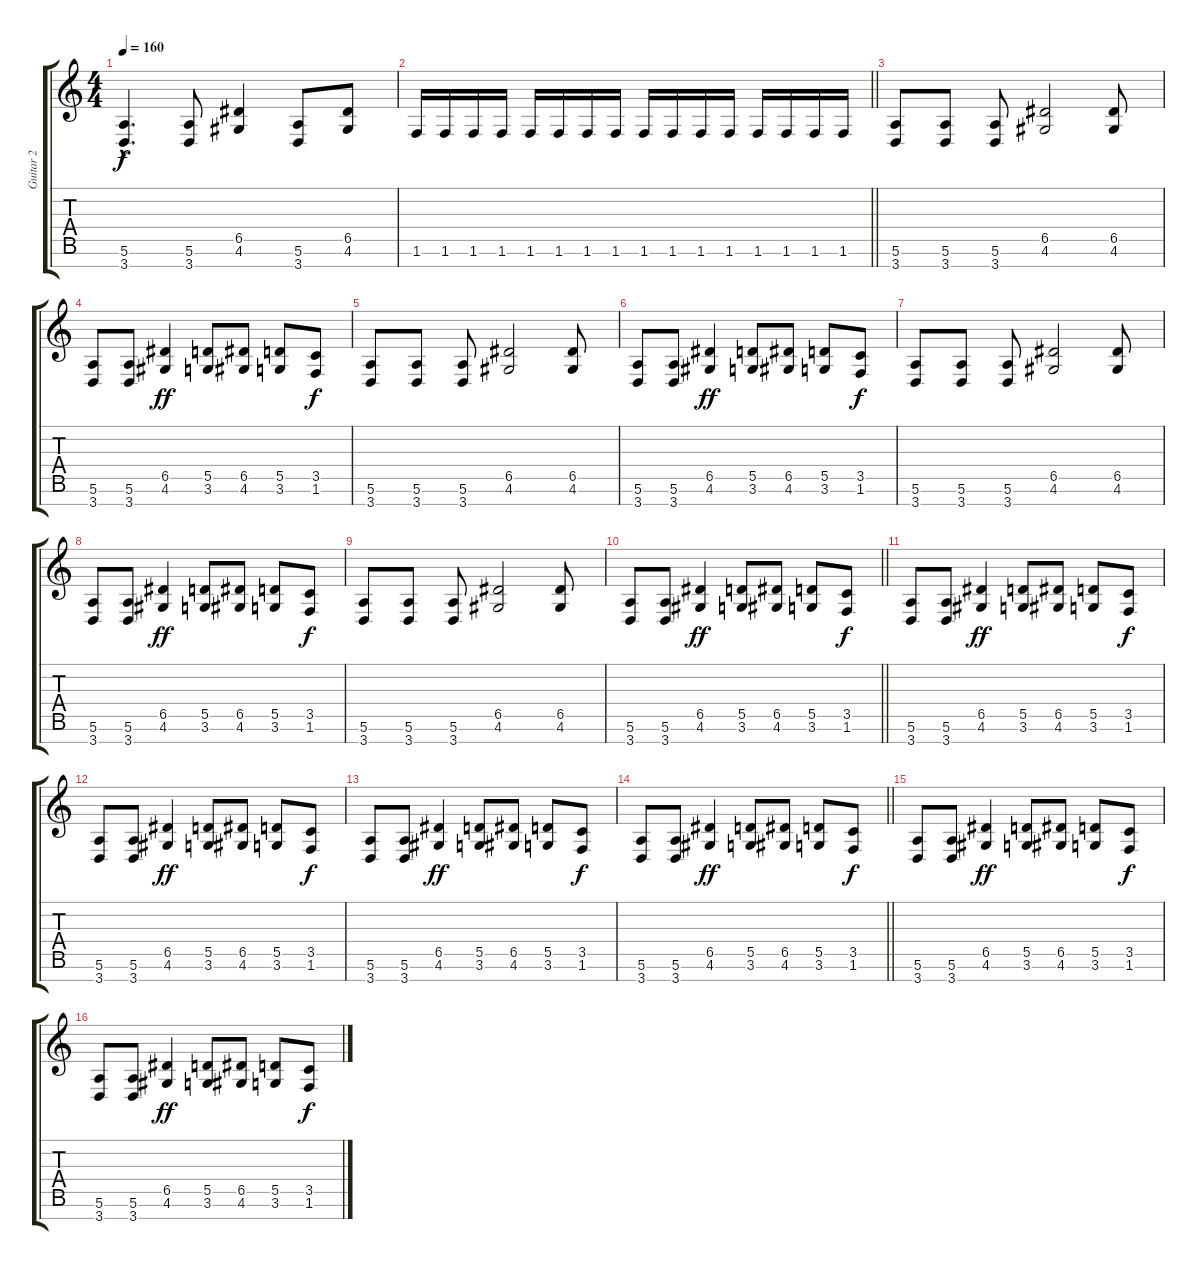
\track ("Guitar 2" "Guitar 2") {instrument overdrivenguitar}
\staff {score tabs}
\tuning (E4 B3 G3 D3 A2 E2 B1) {hide}
\ts (4 4)
\tempo 160
\clef g2
\ks c
(5.6{hac} 3.7{hac}).4{d dy f} (5.6 3.7).8 (6.5 4.6).4 (5.6 3.7).8 (6.5 4.6).8 |
\barLineRight lightlight
1.6.16 1.6.16 1.6.16 1.6.16 1.6.16 1.6.16 1.6.16 1.6.16 1.6.16 1.6.16 1.6.16 1.6.16 1.6.16 1.6.16 1.6.16 1.6.16 |
(5.6 3.7).8 (5.6 3.7).8 (5.6 3.7).8 (6.5 4.6).2 (6.5 4.6).8 |
(5.6 3.7).8 (5.6 3.7).8 (6.5 4.6).4{dy ff} (5.5 3.6).8 (6.5 4.6).8 (5.5 3.6).8 (3.5 1.6).8{dy f} |
(5.6 3.7).8 (5.6 3.7).8 (5.6 3.7).8 (6.5 4.6).2 (6.5 4.6).8 |
(5.6 3.7).8 (5.6 3.7).8 (6.5 4.6).4{dy ff} (5.5 3.6).8 (6.5 4.6).8 (5.5 3.6).8 (3.5 1.6).8{dy f} |
(5.6 3.7).8 (5.6 3.7).8 (5.6 3.7).8 (6.5 4.6).2 (6.5 4.6).8 |
(5.6 3.7).8 (5.6 3.7).8 (6.5 4.6).4{dy ff} (5.5 3.6).8 (6.5 4.6).8 (5.5 3.6).8 (3.5 1.6).8{dy f} |
(5.6 3.7).8 (5.6 3.7).8 (5.6 3.7).8 (6.5 4.6).2 (6.5 4.6).8 |
\barLineRight lightlight
(5.6 3.7).8 (5.6 3.7).8 (6.5 4.6).4{dy ff} (5.5 3.6).8 (6.5 4.6).8 (5.5 3.6).8 (3.5 1.6).8{dy f} |
(5.6 3.7).8 (5.6 3.7).8 (6.5 4.6).4{dy ff} (5.5 3.6).8 (6.5 4.6).8 (5.5 3.6).8 (3.5 1.6).8{dy f} |
(5.6 3.7).8 (5.6 3.7).8 (6.5 4.6).4{dy ff} (5.5 3.6).8 (6.5 4.6).8 (5.5 3.6).8 (3.5 1.6).8{dy f} |
(5.6 3.7).8 (5.6 3.7).8 (6.5 4.6).4{dy ff} (5.5 3.6).8 (6.5 4.6).8 (5.5 3.6).8 (3.5 1.6).8{dy f} |
\barLineRight lightlight
(5.6 3.7).8 (5.6 3.7).8 (6.5 4.6).4{dy ff} (5.5 3.6).8 (6.5 4.6).8 (5.5 3.6).8 (3.5 1.6).8{dy f} |
(5.6 3.7).8 (5.6 3.7).8 (6.5 4.6).4{dy ff} (5.5 3.6).8 (6.5 4.6).8 (5.5 3.6).8 (3.5 1.6).8{dy f} |
(5.6 3.7).8 (5.6 3.7).8 (6.5 4.6).4{dy ff} (5.5 3.6).8 (6.5 4.6).8 (5.5 3.6).8 (3.5 1.6).8{dy f}
